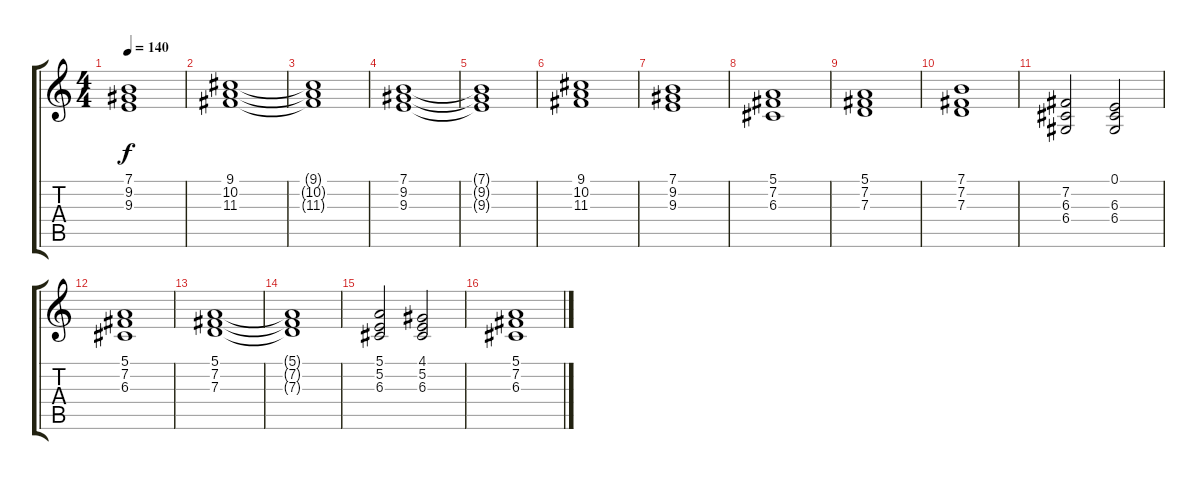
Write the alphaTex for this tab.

\track "" {instrument stringensemble1}
\staff {score tabs}
\tuning (E4 B3 G3 D3 A2 E2) {hide}
\ts (4 4)
\tempo 140
\clef g2
\ks c
(7.1{t} 9.2{t} 9.3{t}).1{dy f} |
(9.1 10.2 11.3).1 |
(9.1{t} 10.2{t} 11.3{t}).1 |
(7.1 9.2 9.3).1 |
(7.1{t} 9.2{t} 9.3{t}).1 |
(9.1 10.2 11.3).1 |
(7.1 9.2 9.3).1 |
(5.1 7.2 6.3).1 |
(5.1 7.2 7.3).1 |
(7.1 7.2 7.3).1 |
(7.2 6.3 6.4).2 (0.1 6.3 6.4).2 |
(5.1 7.2 6.3).1 |
(5.1 7.2 7.3).1 |
(5.1{t} 7.2{t} 7.3{t}).1 |
(5.1 5.2 6.3).2 (4.1 5.2 6.3).2 |
(5.1 7.2 6.3).1
